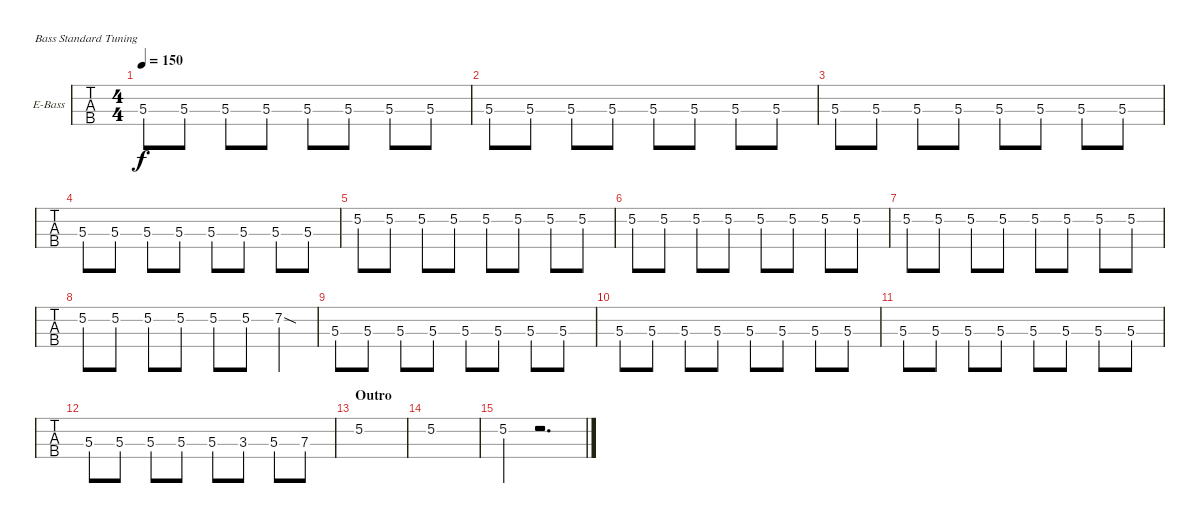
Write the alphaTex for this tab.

\bracketExtendMode groupsimilarinstruments
\firstSystemTrackNameOrientation horizontal
\otherSystemsTrackNameOrientation horizontal
\track ("Nikolai" "E-Bass") {instrument electricbasspick}
\staff {tabs}
\tuning (G2 D2 A1 E1)
\ts (4 4)
\tempo 150
\clef f4
\ks c
5.3.8{dy f} 5.3.8 5.3.8 5.3.8 5.3.8 5.3.8 5.3.8 5.3.8 |
5.3.8 5.3.8 5.3.8 5.3.8 5.3.8 5.3.8 5.3.8 5.3.8 |
5.3.8 5.3.8 5.3.8 5.3.8 5.3.8 5.3.8 5.3.8 5.3.8 |
5.3.8 5.3.8 5.3.8 5.3.8 5.3.8 5.3.8 5.3.8 5.3.8 |
5.2.8 5.2.8 5.2.8 5.2.8 5.2.8 5.2.8 5.2.8 5.2.8 |
5.2.8 5.2.8 5.2.8 5.2.8 5.2.8 5.2.8 5.2.8 5.2.8 |
5.2.8 5.2.8 5.2.8 5.2.8 5.2.8 5.2.8 5.2.8 5.2.8 |
5.2.8 5.2.8 5.2.8 5.2.8 5.2.8 5.2.8 7.2{sod}.4 |
5.3.8 5.3.8 5.3.8 5.3.8 5.3.8 5.3.8 5.3.8 5.3.8 |
5.3.8 5.3.8 5.3.8 5.3.8 5.3.8 5.3.8 5.3.8 5.3.8 |
5.3.8 5.3.8 5.3.8 5.3.8 5.3.8 5.3.8 5.3.8 5.3.8 |
5.3.8 5.3.8 5.3.8 5.3.8 5.3.8 3.3.8 5.3.8 7.3.8 |
\section ("" "Outro")
5.2.1 |
5.2.1 |
5.2.4 r.2{d}
